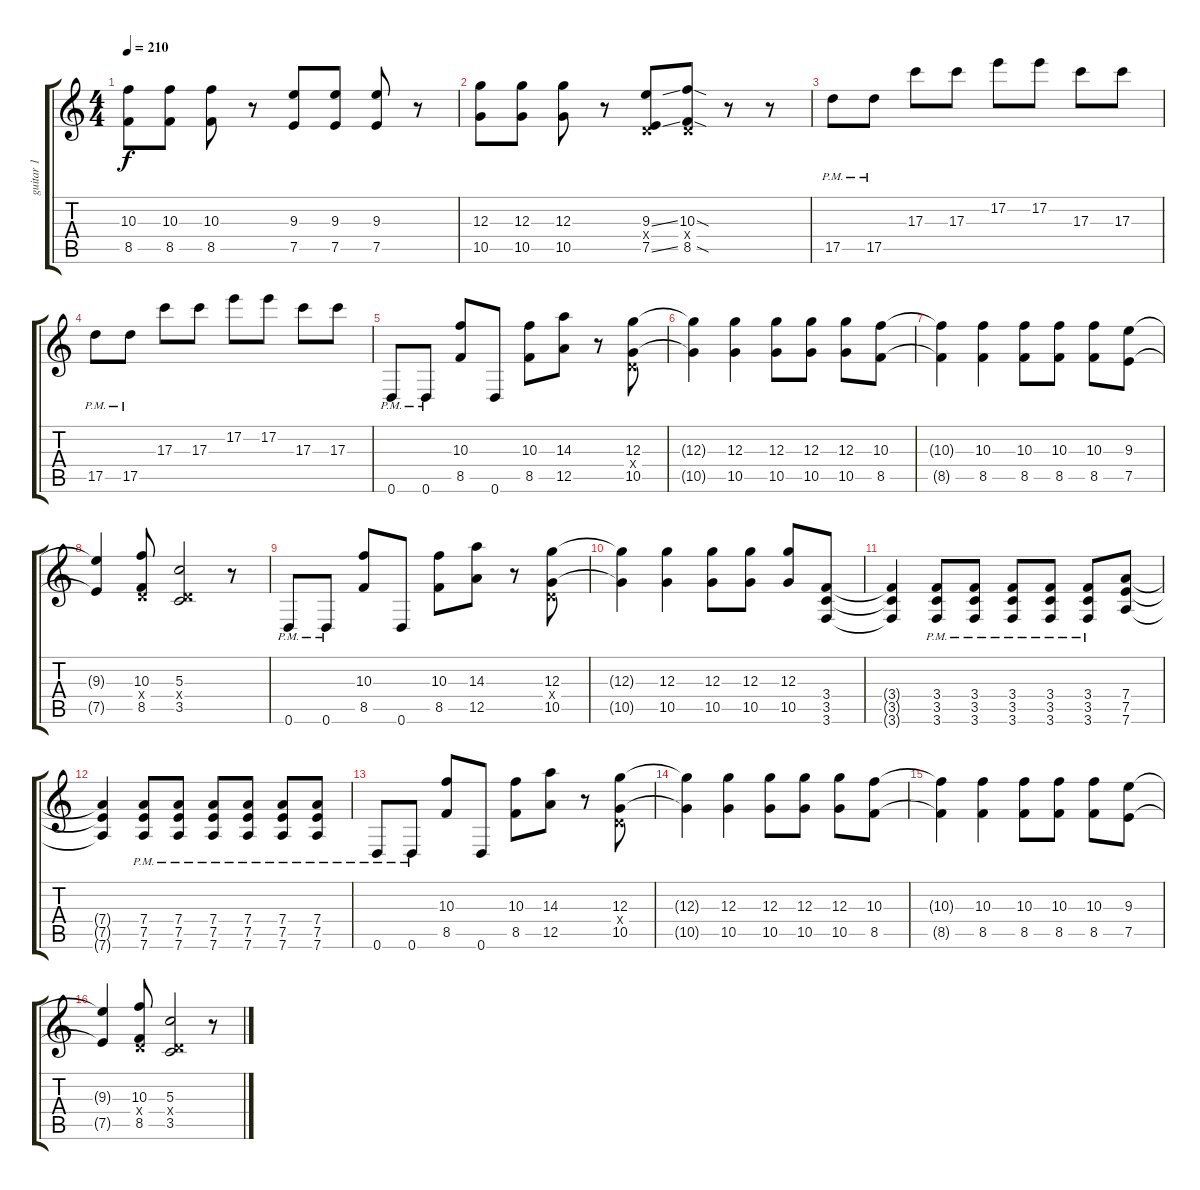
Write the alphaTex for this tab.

\track ("guitar 1" "guitar 1") {instrument distortionguitar}
\staff {score tabs}
\tuning (E4 B3 G3 D3 A2 D2) {hide}
\ts (4 4)
\tempo 210
\clef g2
\ks c
(10.3 8.5).8{dy f} (10.3 8.5).8 (10.3 8.5).8 r.8 (9.3 7.5).8 (9.3 7.5).8 (9.3 7.5).8 r.8 |
(12.3 10.5).8 (12.3 10.5).8 (12.3 10.5).8 r.8 (9.3{ss} 0.4{x} 7.5{ss}).8 (10.3{sod} 0.4{x} 8.5{sod}).8 r.8 r.8 |
17.5{pm}.8 17.5{pm}.8 17.3.8 17.3.8 17.2.8 17.2.8 17.3.8 17.3.8 |
17.5{pm}.8 17.5{pm}.8 17.3.8 17.3.8 17.2.8 17.2.8 17.3.8 17.3.8 |
0.6{pm}.8 0.6{pm}.8 (10.3 8.5).8 0.6.8 (10.3 8.5).8 (14.3 12.5).8 r.8 (12.3 0.4{x} 10.5).8 |
(12.3{t} 10.5{t}).4 (12.3 10.5).4 (12.3 10.5).8 (12.3 10.5).8 (12.3 10.5).8 (10.3 8.5).8 |
(10.3{t} 8.5{t}).4 (10.3 8.5).4 (10.3 8.5).8 (10.3 8.5).8 (10.3 8.5).8 (9.3 7.5).8 |
(9.3{t} 7.5{t}).4 (10.3 0.4{x} 8.5).8 (5.3 0.4{x} 3.5).2 r.8 |
0.6{pm}.8 0.6{pm}.8 (10.3 8.5).8 0.6.8 (10.3 8.5).8 (14.3 12.5).8 r.8 (12.3 0.4{x} 10.5).8 |
(12.3{t} 10.5{t}).4 (12.3 10.5).4 (12.3 10.5).8 (12.3 10.5).8 (12.3 10.5).8 (3.4 3.5 3.6).8 |
(3.4{t} 3.5{t} 3.6{t}).4 (3.4{pm} 3.5{pm} 3.6{pm}).8 (3.4{pm} 3.5{pm} 3.6{pm}).8 (3.4{pm} 3.5{pm} 3.6{pm}).8 (3.4{pm} 3.5{pm} 3.6{pm}).8 (3.4{pm} 3.5{pm} 3.6{pm}).8 (7.4 7.5 7.6).8 |
(7.4{t} 7.5{t} 7.6{t}).4 (7.4{pm} 7.5{pm} 7.6{pm}).8 (7.4{pm} 7.5{pm} 7.6{pm}).8 (7.4{pm} 7.5{pm} 7.6{pm}).8 (7.4{pm} 7.5{pm} 7.6{pm}).8 (7.4{pm} 7.5{pm} 7.6{pm}).8 (7.4{pm} 7.5{pm} 7.6{pm}).8 |
0.6{pm}.8 0.6{pm}.8 (10.3 8.5).8 0.6.8 (10.3 8.5).8 (14.3 12.5).8 r.8 (12.3 0.4{x} 10.5).8 |
(12.3{t} 10.5{t}).4 (12.3 10.5).4 (12.3 10.5).8 (12.3 10.5).8 (12.3 10.5).8 (10.3 8.5).8 |
(10.3{t} 8.5{t}).4 (10.3 8.5).4 (10.3 8.5).8 (10.3 8.5).8 (10.3 8.5).8 (9.3 7.5).8 |
(9.3{t} 7.5{t}).4 (10.3 0.4{x} 8.5).8 (5.3 0.4{x} 3.5).2 r.8
